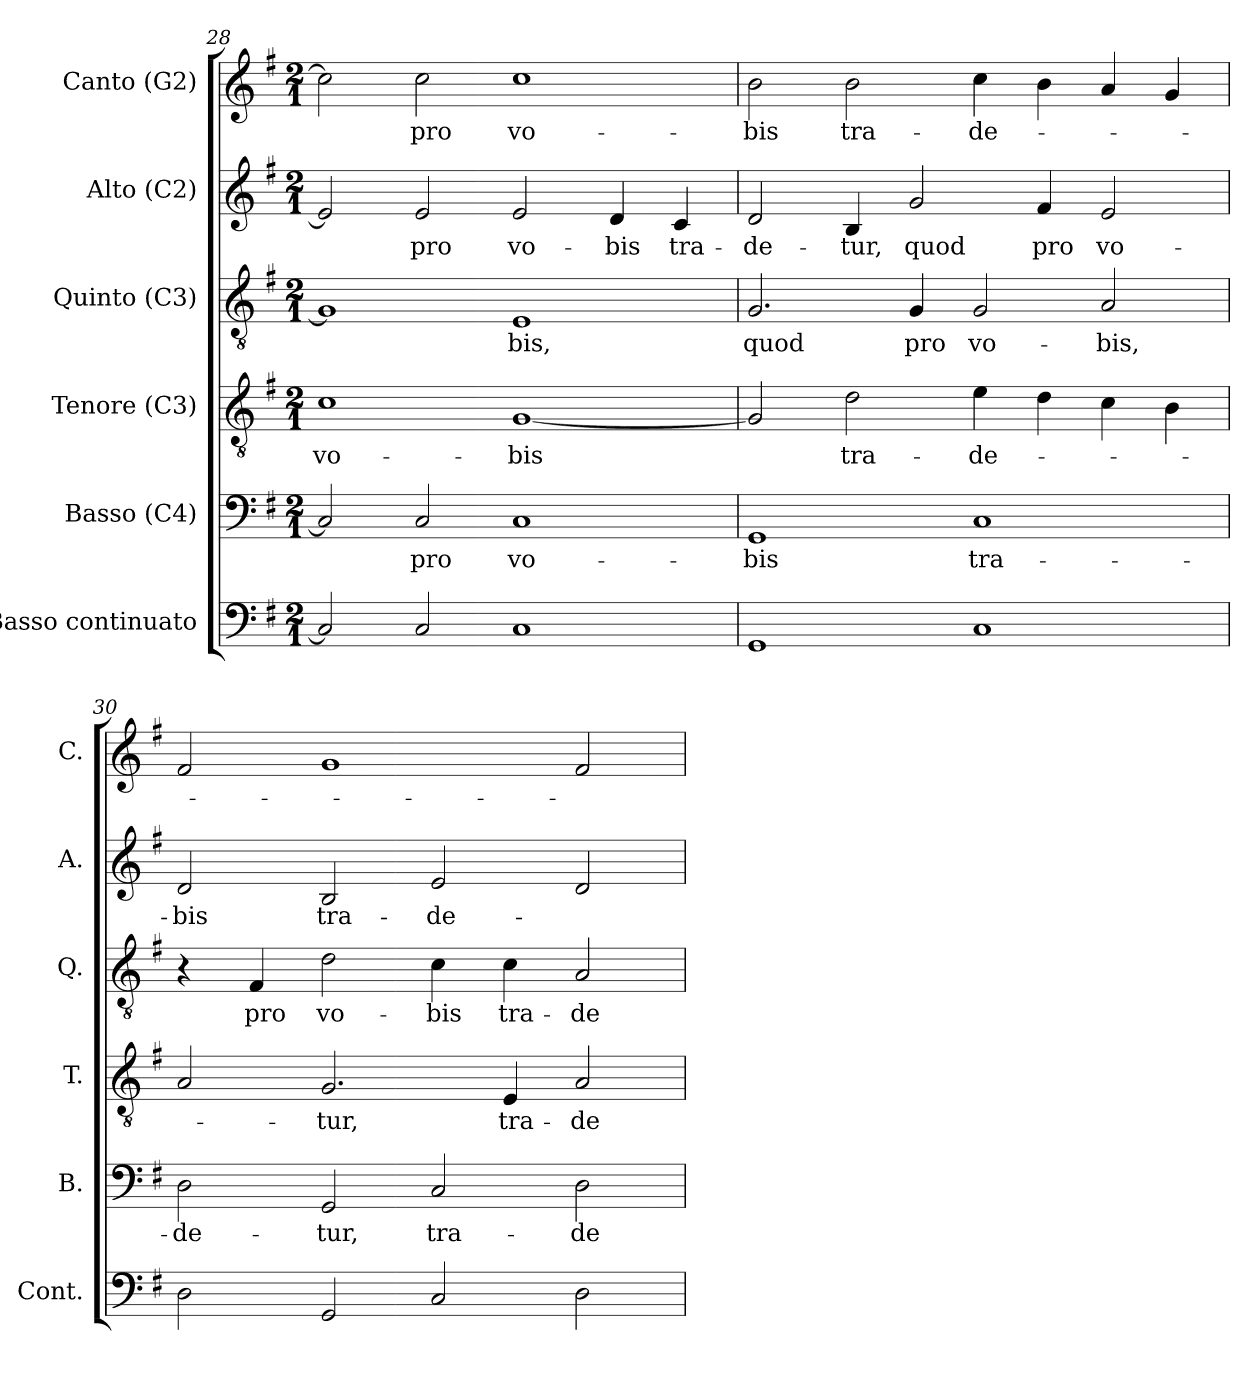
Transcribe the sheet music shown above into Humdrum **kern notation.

**kern	**kern	**text	**kern	**text	**kern	**text	**kern	**text	**kern	**text
*part6	*part5	*part5	*part4	*part4	*part3	*part3	*part2	*part2	*part1	*part1
*staff6	*staff5	*staff5	*staff4	*staff4	*staff3	*staff3	*staff2	*staff2	*staff1	*staff1
*I"Basso continuato	*I"Basso (C4)	*	*I"Tenore (C3)	*	*I"Quinto (C3)	*	*I"Alto (C2)	*	*I"Canto (G2)	*
*I'Cont.	*I'B.	*	*I'T.	*	*I'Q.	*	*I'A.	*	*I'C.	*
*clefF4	*clefF4	*	*clefGv2	*	*clefGv2	*	*clefG2	*	*clefG2	*
*	*	*	*ITrd7c12	*	*ITrd7c12	*	*ITrd7c12	*	*	*
*k[f#]	*k[f#]	*	*k[f#]	*	*k[f#]	*	*k[f#]	*	*k[f#]	*
*G:	*G:	*	*G:	*	*G:	*	*G:	*	*G:	*
*M2/1	*M2/1	*	*M2/1	*	*M2/1	*	*M2/1	*	*M2/1	*
=28	=28	=28	=28	=28	=28	=28	=28	=28	=28	=28
!	!	!	!	!LO:LY:b:color=#000000	!	!	!	!	!	!
2Ci/]	2Ci/]	.	1Ci	vo-	1GGi]	.	2Ei/]	.	2cci\]	.
!	!	!LO:LY:b:color=#000000	!	!	!	!	!	!	!	!
!	!	!	!	!	!	!	!	!LO:LY:b:color=#000000	!	!
!	!	!	!	!	!	!	!	!	!	!LO:LY:b:color=#000000
2Ci/	2Ci/	pro	.	.	.	.	2Ei/	pro	2cci\	pro
!	!	!LO:LY:b:color=#000000	!	!	!	!	!	!	!	!
!	!	!	!	!LO:LY:b:color=#000000	!	!	!	!	!	!
!	!	!	!	!	!	!LO:LY:b:color=#000000	!	!	!	!
!	!	!	!	!	!	!	!	!LO:LY:b:color=#000000	!	!
!	!	!	!	!	!	!	!	!	!	!LO:LY:b:color=#000000
1Ci	1Ci	vo-	[1GGi	-bis	1EEi	-bis,	2Ei/	vo-	1cci	vo-
!	!	!	!	!	!	!	!	!LO:LY:b:color=#000000	!	!
.	.	.	.	.	.	.	4Di/	-bis	.	.
!	!	!	!	!	!	!	!	!LO:LY:b:color=#000000	!	!
.	.	.	.	.	.	.	4Ci/	tra-	.	.
!!LO:LB:g=z
=29	=29	=29	=29	=29	=29	=29	=29	=29	=29	=29
!	!	!LO:LY:b:color=#000000	!	!	!	!	!	!	!	!
!	!	!	!	!	!	!LO:LY:b:color=#000000	!	!	!	!
!	!	!	!	!	!	!	!	!LO:LY:b:color=#000000	!	!
!	!	!	!	!	!	!	!	!	!	!LO:LY:b:color=#000000
1GGi	1GGi	-bis	2GGi/]	.	2.GGi/	quod	2Di/	-de-	2bi\	-bis
!	!	!	!	!LO:LY:b:color=#000000	!	!	!	!	!	!
!	!	!	!	!	!	!	!	!LO:LY:b:color=#000000	!	!
!	!	!	!	!	!	!	!	!	!	!LO:LY:b:color=#000000
.	.	.	2Di\	tra-	.	.	4BBi/	-tur,	2bi\	tra-
!	!	!	!	!	!	!LO:LY:b:color=#000000	!	!	!	!
!	!	!	!	!	!	!	!	!LO:LY:b:color=#000000	!	!
.	.	.	.	.	4GGi/	pro	2Gi/	quod	.	.
!	!	!LO:LY:b:color=#000000	!	!	!	!	!	!	!	!
!	!	!	!	!LO:LY:b:color=#000000	!	!	!	!	!	!
!	!	!	!	!	!	!LO:LY:b:color=#000000	!	!	!	!
!	!	!	!	!	!	!	!	!	!	!LO:LY:b:color=#000000
1Ci	1Ci	tra-	4Ei\	-de-	2GGi/	vo-	.	.	4cci\	-de-
!	!	!	!	!	!	!	!	!LO:LY:b:color=#000000	!	!
.	.	.	4Di\	.	.	.	4F#i/	pro	4bi\	.
!	!	!	!	!	!	!LO:LY:b:color=#000000	!	!	!	!
!	!	!	!	!	!	!	!	!LO:LY:b:color=#000000	!	!
.	.	.	4Ci\	.	2AAi/	-bis,	2Ei/	vo-	4ai/	.
.	.	.	4BBi\	.	.	.	.	.	4gi/	.
=30	=30	=30	=30	=30	=30	=30	=30	=30	=30	=30
!	!	!LO:LY:b:color=#000000	!	!	!	!	!	!	!	!
!	!	!	!	!	!	!	!	!LO:LY:b:color=#000000	!	!
2Di\	2Di\	-de-	2AAi/	.	4r	.	2Di/	-bis	2f#i/	.
!	!	!	!	!	!	!LO:LY:b:color=#000000	!	!	!	!
.	.	.	.	.	4FF#i/	pro	.	.	.	.
!	!	!LO:LY:b:color=#000000	!	!	!	!	!	!	!	!
!	!	!	!	!LO:LY:b:color=#000000	!	!	!	!	!	!
!	!	!	!	!	!	!LO:LY:b:color=#000000	!	!	!	!
!	!	!	!	!	!	!	!	!LO:LY:b:color=#000000	!	!
2GGi/	2GGi/	-tur,	2.GGi/	-tur,	2Di\	vo-	2BBi/	tra-	1gi	.
!	!	!LO:LY:b:color=#000000	!	!	!	!	!	!	!	!
!	!	!	!	!	!	!LO:LY:b:color=#000000	!	!	!	!
!	!	!	!	!	!	!	!	!LO:LY:b:color=#000000	!	!
2Ci/	2Ci/	tra-	.	.	4Ci\	-bis	2Ei/	-de-	.	.
!	!	!	!	!LO:LY:b:color=#000000	!	!	!	!	!	!
!	!	!	!	!	!	!LO:LY:b:color=#000000	!	!	!	!
.	.	.	4EEi/	tra-	4Ci\	tra-	.	.	.	.
!	!	!LO:LY:b:color=#000000	!	!	!	!	!	!	!	!
!	!	!	!	!LO:LY:b:color=#000000	!	!	!	!	!	!
!	!	!	!	!	!	!LO:LY:b:color=#000000	!	!	!	!
2Di\	2Di\	-de-	2AAi/	-de-	2AAi/	-de-	2Di/	.	2f#i/	.
=	=	=	=	=	=	=	=	=	=	=
*-	*-	*-	*-	*-	*-	*-	*-	*-	*-	*-
